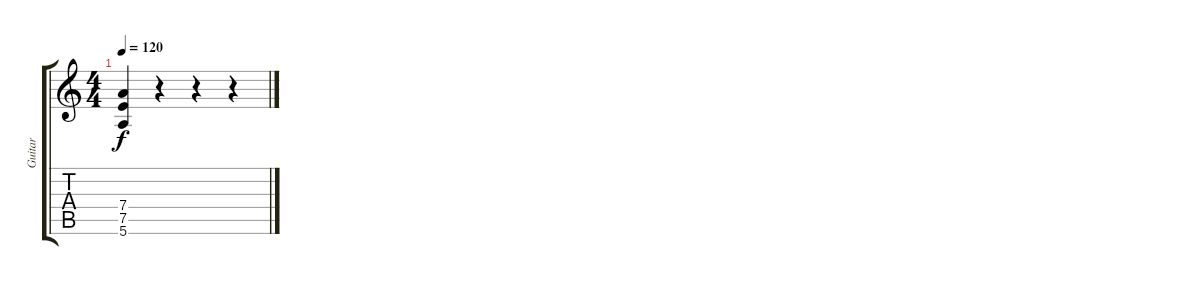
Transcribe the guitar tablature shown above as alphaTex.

\track ("Guitar" "Guitar") {instrument distortionguitar}
\staff {score tabs}
\tuning (E4 B3 G3 D3 A2 E2) {hide}
\ts (4 4)
\tempo 120
\clef g2
\ks c
(7.4 7.5 5.6).4{dy f} r.4 r.4 r.4
